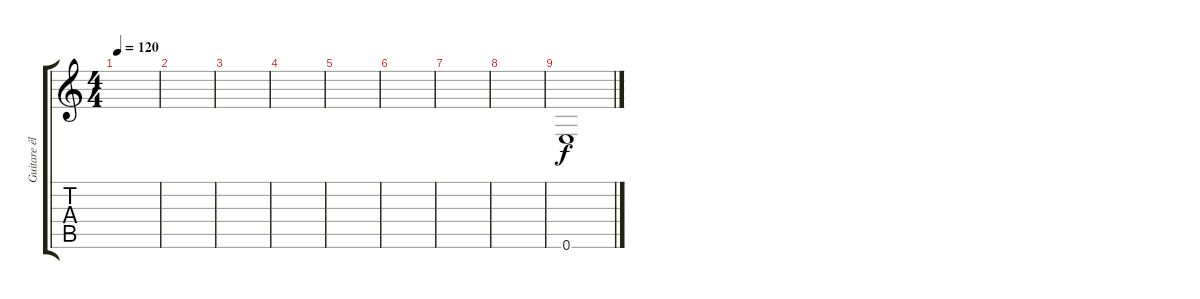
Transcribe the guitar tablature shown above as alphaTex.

\track ("Guitare électrique rhytmique" "Guitare él") {instrument electricguitarclean}
\staff {score tabs}
\tuning (E4 B3 G3 D3 A2 E2) {hide}
\ts (4 4)
\tempo 120
\clef g2
\ks c
|
|
|
|
|
|
|
|
0.6.1
